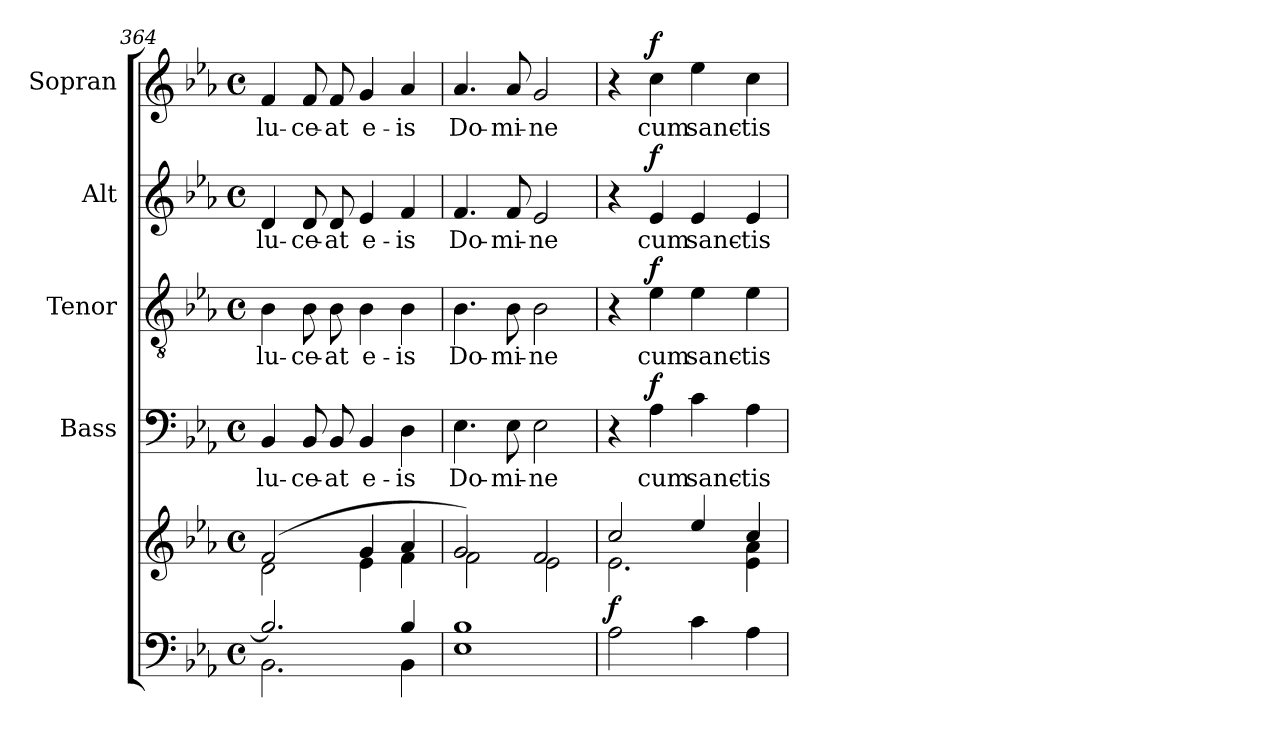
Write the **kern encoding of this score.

**kern	**kern	**dynam	**kern	**text	**dynam	**kern	**text	**dynam	**kern	**text	**dynam	**kern	**text	**dynam
*part5	*part5	*part5	*part4	*part4	*part4	*part3	*part3	*part3	*part2	*part2	*part2	*part1	*part1	*part1
*staff6	*staff5	*staff5/6	*staff4	*staff4	*staff4	*staff3	*staff3	*staff3	*staff2	*staff2	*staff2	*staff1	*staff1	*staff1
*	*	*	*I"Bass	*	*	*I"Tenor	*	*	*I"Alt	*	*	*I"Sopran	*	*
*	*	*	*I'B.	*	*	*I'T.	*	*	*I'A.	*	*	*I'S.	*	*
*clefF4	*clefG2	*	*clefF4	*	*	*clefGv2	*	*	*clefG2	*	*	*clefG2	*	*
*k[b-e-a-]	*k[b-e-a-]	*	*k[b-e-a-]	*	*	*k[b-e-a-]	*	*	*k[b-e-a-]	*	*	*k[b-e-a-]	*	*
*E-:	*E-:	*	*E-:	*	*	*E-:	*	*	*E-:	*	*	*E-:	*	*
*M4/4	*M4/4	*	*M4/4	*	*	*M4/4	*	*	*M4/4	*	*	*M4/4	*	*
*met(c)	*met(c)	*	*met(c)	*	*	*met(c)	*	*	*met(c)	*	*	*met(c)	*	*
=364	=364	=364	=364	=364	=364	=364	=364	=364	=364	=364	=364	=364	=364	=364
*^	*^	*	*	*	*	*	*	*	*	*	*	*	*	*
!	!	!	!	!	!	!LO:LY:b	!	!	!LO:LY:b	!	!	!LO:LY:b	!	!	!LO:LY:b	!
2.B-/]	2.BB-\	(2f/	2d\	.	4BB-/	lu-	.	4B-\	lu-	.	4d/	lu-	.	4f/	lu-	.
!	!	!	!	!	!	!LO:LY:b	!	!	!LO:LY:b	!	!	!LO:LY:b	!	!	!LO:LY:b	!
.	.	.	.	.	8BB-/	-ce-	.	8B-\	-ce-	.	8d/	-ce-	.	8f/	-ce-	.
!	!	!	!	!	!	!LO:LY:b	!	!	!LO:LY:b	!	!	!LO:LY:b	!	!	!LO:LY:b	!
.	.	.	.	.	8BB-/	-at	.	8B-\	-at	.	8d/	-at	.	8f/	-at	.
!	!	!	!	!	!	!LO:LY:b	!	!	!LO:LY:b	!	!	!LO:LY:b	!	!	!LO:LY:b	!
.	.	4g/	4e-\	.	4BB-/	e-	.	4B-\	e-	.	4e-/	e-	.	4g/	e-	.
!	!	!	!	!	!	!LO:LY:b	!	!	!LO:LY:b	!	!	!LO:LY:b	!	!	!LO:LY:b	!
4B-/	4BB-\	4a-/	4f\	.	4D\	-is	.	4B-\	-is	.	4f/	-is	.	4a-/	-is	.
=365	=365	=365	=365	=365	=365	=365	=365	=365	=365	=365	=365	=365	=365	=365	=365	=365
!	!	!	!	!	!	!LO:LY:b	!	!	!LO:LY:b	!	!	!LO:LY:b	!	!	!LO:LY:b	!
1B-	1E-	2g/)	2f\	.	4.E-\	Do-	.	4.B-\	Do-	.	4.f/	Do-	.	4.a-/	Do-	.
!	!	!	!	!	!	!LO:LY:b	!	!	!LO:LY:b	!	!	!LO:LY:b	!	!	!LO:LY:b	!
.	.	.	.	.	8E-\	-mi-	.	8B-\	-mi-	.	8f/	-mi-	.	8a-/	-mi-	.
!	!	!	!	!	!	!LO:LY:b	!	!	!LO:LY:b	!	!	!LO:LY:b	!	!	!LO:LY:b	!
.	.	2f/	2e-\	.	2E-\	-ne	.	2B-\	-ne	.	2e-/	-ne	.	2g/	-ne	.
*v	*v	*	*	*	*	*	*	*	*	*	*	*	*	*	*	*
!!LO:PB:g=z
=366	=366	=366	=366	=366	=366	=366	=366	=366	=366	=366	=366	=366	=366	=366	=366
!	!	!	!LO:DY:b	!	!	!	!	!	!	!	!	!	!	!	!
2A-\	2cc/	2.e-\	f	4r	.	.	4r	.	.	4r	.	.	4r	.	.
!	!	!	!	!	!LO:LY:b	!LO:DY:a	!	!LO:LY:b	!LO:DY:a	!	!LO:LY:b	!LO:DY:a	!	!LO:LY:b	!LO:DY:a
.	.	.	.	4A-\	cum	f	4e-\	cum	f	4e-/	cum	f	4cc\	cum	f
!	!	!	!	!	!LO:LY:b	!	!	!LO:LY:b	!	!	!LO:LY:b	!	!	!LO:LY:b	!
4c\	4ee-/	.	.	4c\	sanc-	.	4e-\	sanc-	.	4e-/	sanc-	.	4ee-\	sanc-	.
!	!	!	!	!	!LO:LY:b	!	!	!LO:LY:b	!	!	!LO:LY:b	!	!	!LO:LY:b	!
4A-\	4cc/	4e-\ 4a-\	.	4A-\	-tis	.	4e-\	-tis	.	4e-/	-tis	.	4cc\	-tis	.
*	*v	*v	*	*	*	*	*	*	*	*	*	*	*	*	*
=	=	=	=	=	=	=	=	=	=	=	=	=	=	=
*-	*-	*-	*-	*-	*-	*-	*-	*-	*-	*-	*-	*-	*-	*-
